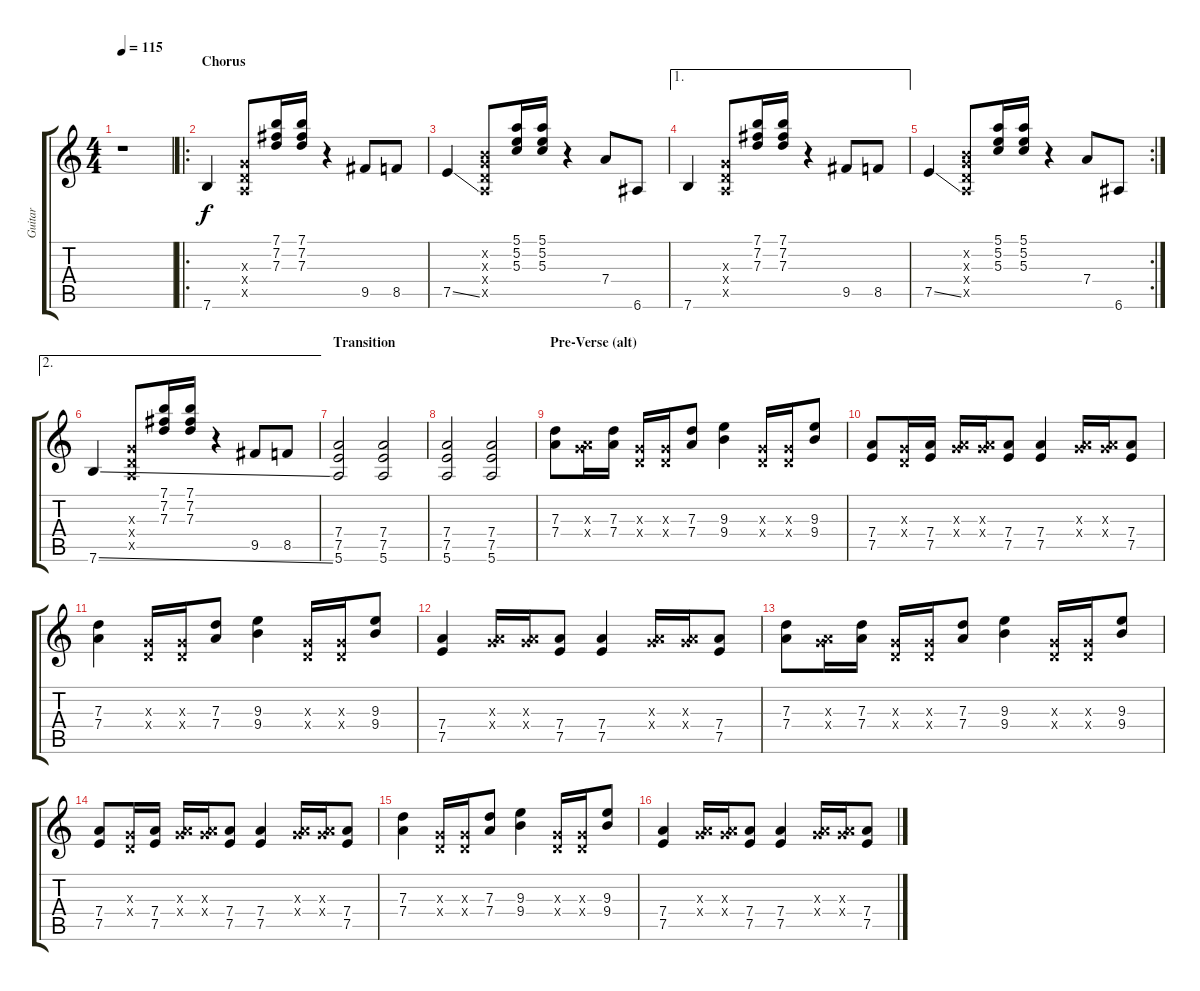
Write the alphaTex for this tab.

\track ("Guitar" "Guitar") {instrument electricguitarjazz}
\staff {score tabs}
\tuning (E4 B3 G3 D3 A2 E2) {hide}
\ts (4 4)
\tempo 115
\clef g2
\ks c
r.1{dy f} |
\ro
\section ("" "Chorus")
7.6.4{volume 8 instrument electricguitarjazz} (0.3{x} 0.4{x} 0.5{x}).8 (7.1 7.2 7.3).16 (7.1 7.2 7.3).16 r.4 9.5.8 8.5.8 |
7.5{ss}.4 (0.2{x} 0.3{x} 0.4{x} 0.5{x}).8 (5.1 5.2 5.3).16 (5.1 5.2 5.3).16 r.4 7.4.8 6.6.8 |
\ae 1
7.6.4 (0.3{x} 0.4{x} 0.5{x}).8 (7.1 7.2 7.3).16 (7.1 7.2 7.3).16 r.4 9.5.8 8.5.8 |
\rc 2
7.5{ss}.4 (0.2{x} 0.3{x} 0.4{x} 0.5{x}).8 (5.1 5.2 5.3).16 (5.1 5.2 5.3).16 r.4 7.4.8 6.6.8 |
\ae 2
7.6{ss}.4 (0.3{x} 0.4{x} 0.5{x}).8 (7.1 7.2 7.3).16 (7.1 7.2 7.3).16 r.4 9.5.8 8.5.8 |
\section ("" "Transition")
(7.4 7.5 5.6).2{volume 14} (7.4 7.5 5.6).2 |
(7.4 7.5 5.6).2 (7.4 7.5 5.6).2 |
\section ("" "Pre-Verse (alt)")
(7.3 7.4).8 (0.3{x} 7.4{x}).16 (7.3 7.4).16 (0.3{x} 0.4{x}).16 (0.3{x} 0.4{x}).16 (7.3 7.4).8 (9.3 9.4).4 (0.3{x} 0.4{x}).16 (0.3{x} 0.4{x}).16 (9.3 9.4).8 |
(7.4 7.5).8 (0.3{x} 0.4{x}).16 (7.4 7.5).16 (0.3{x} 7.4{x}).16 (0.3{x} 7.4{x}).16 (7.4 7.5).8 (7.4 7.5).4 (0.3{x} 7.4{x}).16 (0.3{x} 7.4{x}).16 (7.4 7.5).8 |
(7.3 7.4).4 (0.3{x} 0.4{x}).16 (0.3{x} 0.4{x}).16 (7.3 7.4).8 (9.3 9.4).4 (0.3{x} 0.4{x}).16 (0.3{x} 0.4{x}).16 (9.3 9.4).8 |
(7.4 7.5).4 (0.3{x} 7.4{x}).16 (0.3{x} 7.4{x}).16 (7.4 7.5).8 (7.4 7.5).4 (0.3{x} 7.4{x}).16 (0.3{x} 7.4{x}).16 (7.4 7.5).8 |
(7.3 7.4).8 (0.3{x} 7.4{x}).16 (7.3 7.4).16 (0.3{x} 0.4{x}).16 (0.3{x} 0.4{x}).16 (7.3 7.4).8 (9.3 9.4).4 (0.3{x} 0.4{x}).16 (0.3{x} 0.4{x}).16 (9.3 9.4).8 |
(7.4 7.5).8 (0.3{x} 0.4{x}).16 (7.4 7.5).16 (0.3{x} 7.4{x}).16 (0.3{x} 7.4{x}).16 (7.4 7.5).8 (7.4 7.5).4 (0.3{x} 7.4{x}).16 (0.3{x} 7.4{x}).16 (7.4 7.5).8 |
(7.3 7.4).4 (0.3{x} 0.4{x}).16 (0.3{x} 0.4{x}).16 (7.3 7.4).8 (9.3 9.4).4 (0.3{x} 0.4{x}).16 (0.3{x} 0.4{x}).16 (9.3 9.4).8 |
(7.4 7.5).4 (0.3{x} 7.4{x}).16 (0.3{x} 7.4{x}).16 (7.4 7.5).8 (7.4 7.5).4 (0.3{x} 7.4{x}).16 (0.3{x} 7.4{x}).16 (7.4 7.5).8
